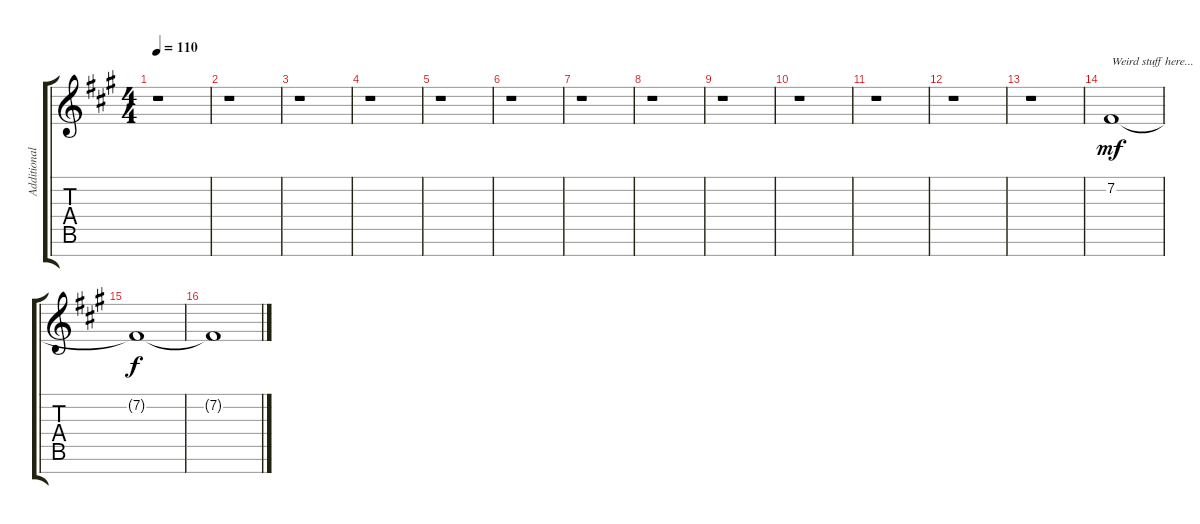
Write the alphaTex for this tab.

\track ("Additional Effects" "Additional") {instrument synthstrings1}
\staff {score tabs}
\tuning (E4 B3 G3 D3 A2 E2 B1) {hide}
\ts (4 4)
\tempo 110
\clef g2
\ks a
r.1{dy mf} |
r.1 |
r.1 |
r.1 |
r.1 |
r.1 |
r.1 |
r.1 |
r.1 |
r.1 |
r.1 |
r.1 |
r.1 |
7.2.1{txt "Weird stuff here..."} |
7.2{t}.1{dy f} |
7.2{t}.1
